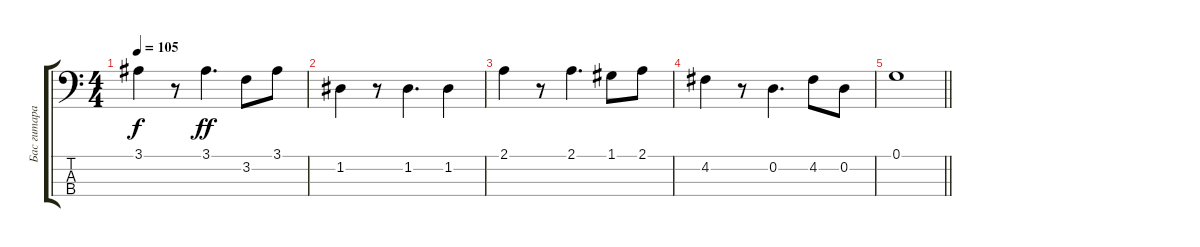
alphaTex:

\track ("Бас гитара" "Бас гитара") {solo instrument synthbass2}
\staff {score tabs}
\tuning (G2 D2 A1 E1) {hide}
\ts (4 4)
\tempo 105
\clef f4
\ks c
3.1.4{dy f} r.8 3.1.4{d dy ff} 3.2.8 3.1.8 |
1.2.4 r.8 1.2.4{d} 1.2.4 |
2.1.4 r.8 2.1.4{d} 1.1.8 2.1.8 |
4.2.4 r.8 0.2.4{d} 4.2.8 0.2.8 |
\barLineRight lightlight
0.1.1
